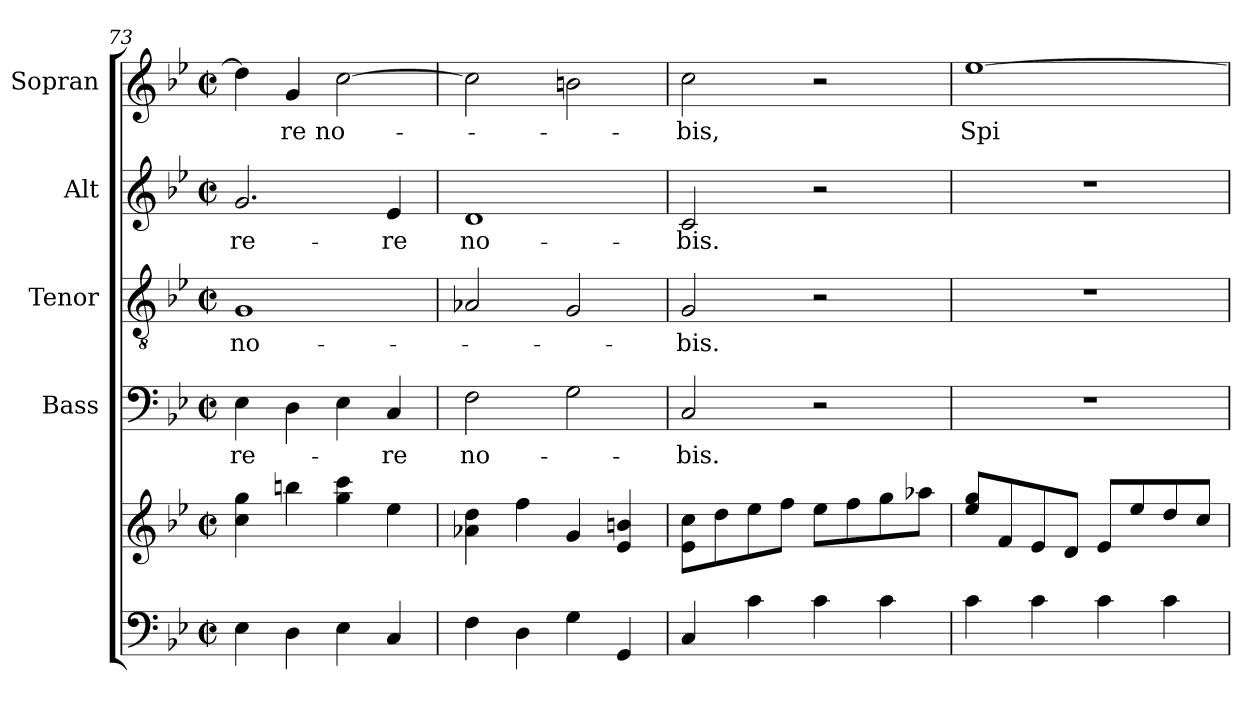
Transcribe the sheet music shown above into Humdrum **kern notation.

**kern	**kern	**kern	**text	**kern	**text	**kern	**text	**kern	**text
*part5	*part5	*part4	*part4	*part3	*part3	*part2	*part2	*part1	*part1
*staff6	*staff5	*staff4	*staff4	*staff3	*staff3	*staff2	*staff2	*staff1	*staff1
*	*	*I"Bass	*	*I"Tenor	*	*I"Alt	*	*I"Sopran	*
*	*	*I'B.	*	*I'T.	*	*I'A.	*	*I'S.	*
*clefF4	*clefG2	*clefF4	*	*clefGv2	*	*clefG2	*	*clefG2	*
*k[b-e-]	*k[b-e-]	*k[b-e-]	*	*k[b-e-]	*	*k[b-e-]	*	*k[b-e-]	*
*B-:	*B-:	*B-:	*	*B-:	*	*B-:	*	*B-:	*
*M2/2	*M2/2	*M2/2	*	*M2/2	*	*M2/2	*	*M2/2	*
*met(c|)	*met(c|)	*met(c|)	*	*met(c|)	*	*met(c|)	*	*met(c|)	*
=73	=73	=73	=73	=73	=73	=73	=73	=73	=73
!	!	!	!LO:LY:b	!	!LO:LY:b	!	!LO:LY:b	!	!
4E-\	4cc\ 4gg\	4E-\	-re-	1G	no-	2.g/	-re-	4dd\]	.
!	!	!	!	!	!	!	!	!	!LO:LY:b
4D\	4bbn\	4D\	.	.	.	.	.	4g/	-re
!	!	!	!	!	!	!	!	!	!LO:LY:b
4E-\	4gg\ 4ccc\	4E-\	.	.	.	.	.	[2cc\	no-
!	!	!	!LO:LY:b	!	!	!	!LO:LY:b	!	!
4C/	4ee-\	4C/	-re	.	.	4e-/	-re	.	.
=74	=74	=74	=74	=74	=74	=74	=74	=74	=74
!	!	!	!LO:LY:b	!	!	!	!LO:LY:b	!	!
4F\	4a-X\ 4dd\	2F\	no-	2A-X/	.	1d	no-	2cc\]	.
4D\	4ff\	.	.	.	.	.	.	.	.
4G\	4g/	2G\	.	2G/	.	.	.	2bn\	.
4GG/	4e-/ 4bn/	.	.	.	.	.	.	.	.
=75	=75	=75	=75	=75	=75	=75	=75	=75	=75
!	!	!	!LO:LY:b	!	!LO:LY:b	!	!LO:LY:b	!	!LO:LY:b
4C/	8e-\ 8cc\L	2C/	-bis.	2G/	-bis.	2c/	-bis.	2cc\	-bis,
.	8dd\	.	.	.	.	.	.	.	.
4c\	8ee-\	.	.	.	.	.	.	.	.
.	8ff\J	.	.	.	.	.	.	.	.
4c\	8ee-\L	2r	.	2r	.	2r	.	2r	.
.	8ff\	.	.	.	.	.	.	.	.
4c\	8gg\	.	.	.	.	.	.	.	.
.	8aa-X\J	.	.	.	.	.	.	.	.
=76	=76	=76	=76	=76	=76	=76	=76	=76	=76
!	!	!	!	!	!	!	!	!	!LO:LY:b
4c\	8ee-/ 8gg/L	1r	.	1r	.	1r	.	[1ee-	Spi-
.	8f/	.	.	.	.	.	.	.	.
4c\	8e-/	.	.	.	.	.	.	.	.
.	8d/J	.	.	.	.	.	.	.	.
4c\	8e-/L	.	.	.	.	.	.	.	.
.	8ee-/	.	.	.	.	.	.	.	.
4c\	8dd/	.	.	.	.	.	.	.	.
.	8cc/J	.	.	.	.	.	.	.	.
=	=	=	=	=	=	=	=	=	=
*-	*-	*-	*-	*-	*-	*-	*-	*-	*-
